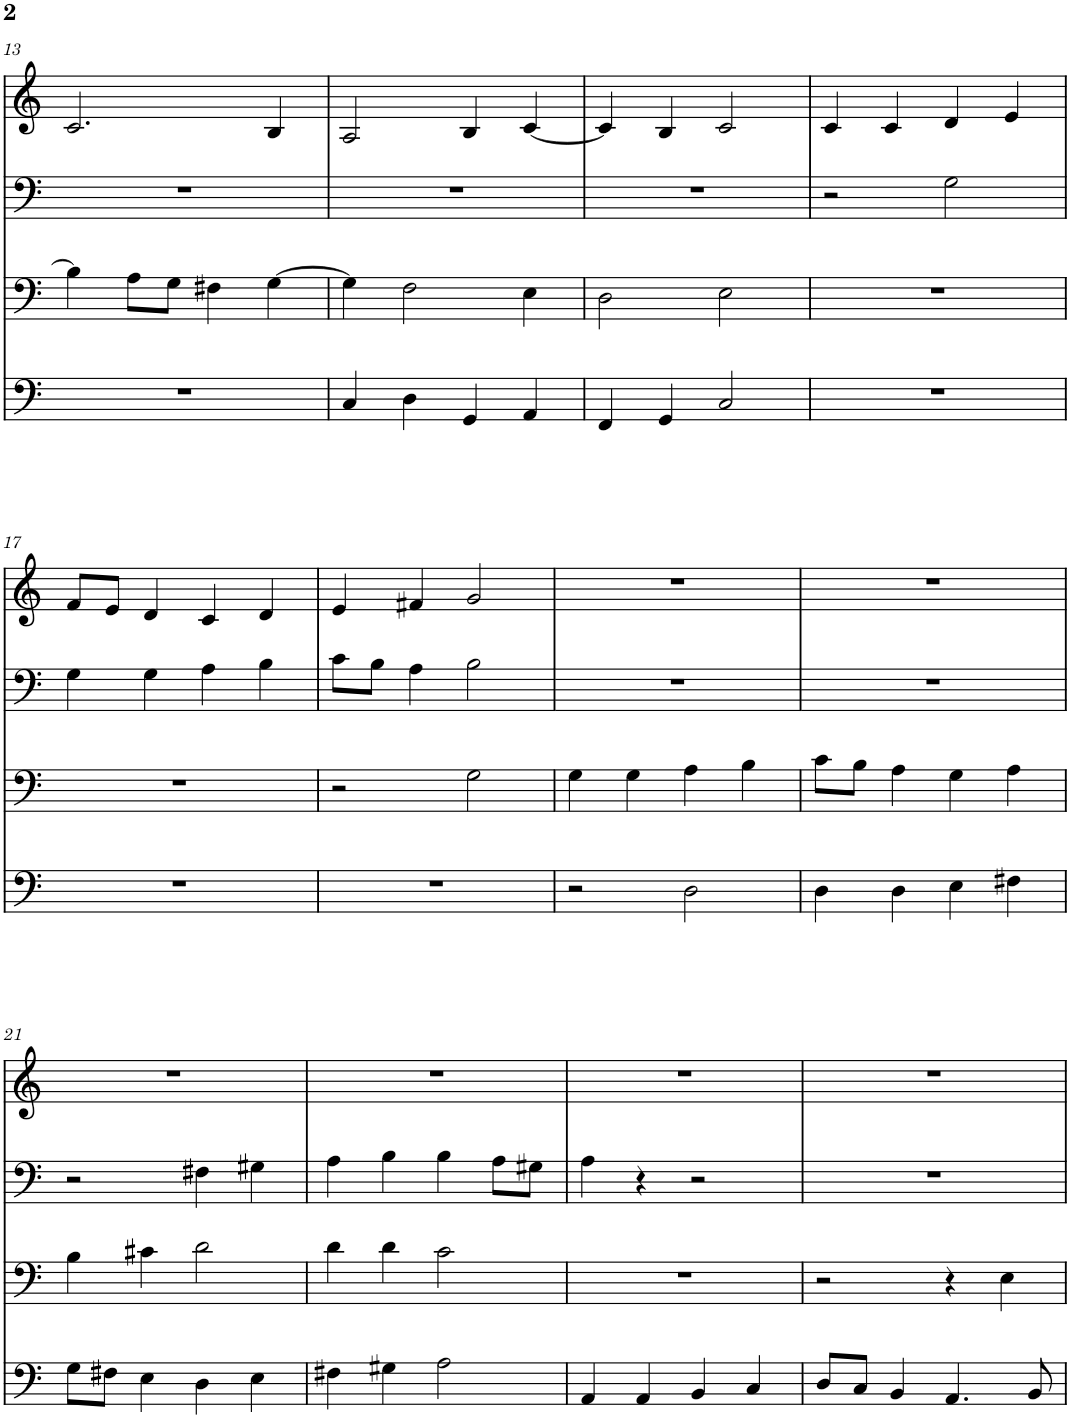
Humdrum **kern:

**kern	**kern	**kern	**kern
*part1	*part1	*part1	*part1
*staff4	*staff3	*staff2	*staff1
*I"Piano	*	*	*
*I'Pno.	*	*	*
!!LO:PB:g=z
*clefF4	*clefF4	*clefF4	*clefG2
*k[]	*k[]	*k[]	*k[]
*M4/4	*M4/4	*M4/4	*M4/4
=13	=13	=13	=13
1r	4B\]	1r	2.c/
.	8A\L	.	.
.	8G\J	.	.
.	4F#X\	.	.
.	[4G\	.	4B/
=14	=14	=14	=14
4C/	4G\]	1r	2A/
4D\	2F\	.	.
4GG/	.	.	4B/
4AA/	4E\	.	[4c/
=15	=15	=15	=15
4FF/	2D\	1r	4c/]
4GG/	.	.	4B/
2C/	2E\	.	2c/
=16	=16	=16	=16
1r	1r	2r	4c/
.	.	.	4c/
.	.	2G\	4d/
.	.	.	4e/
!!LO:LB:g=z
=17	=17	=17	=17
1r	1r	4G\	8f/L
.	.	.	8e/J
.	.	4G\	4d/
.	.	4A\	4c/
.	.	4B\	4d/
=18	=18	=18	=18
1r	2r	8c\L	4e/
.	.	8B\J	.
.	.	4A\	4f#X/
.	2G\	2B\	2g/
=19	=19	=19	=19
2r	4G\	1r	1r
.	4G\	.	.
2D\	4A\	.	.
.	4B\	.	.
=20	=20	=20	=20
4D\	8c\L	1r	1r
.	8B\J	.	.
4D\	4A\	.	.
4E\	4G\	.	.
4F#X\	4A\	.	.
!!LO:LB:g=z
=21	=21	=21	=21
8G\L	4B\	2r	1r
8F#X\J	.	.	.
4E\	4c#X\	.	.
4D\	2d\	4F#X\	.
4E\	.	4G#X\	.
=22	=22	=22	=22
4F#X\	4d\	4A\	1r
4G#X\	4d\	4B\	.
2A\	2c\	4B\	.
.	.	8A\L	.
.	.	8G#X\J	.
=23	=23	=23	=23
4AA/	1r	4A\	1r
4AA/	.	4r	.
4BB/	.	2r	.
4C/	.	.	.
=24	=24	=24	=24
8D/L	2r	1r	1r
8C/J	.	.	.
4BB/	.	.	.
4.AA/	4r	.	.
.	4E\	.	.
8BB/	.	.	.
=	=	=	=
*-	*-	*-	*-
